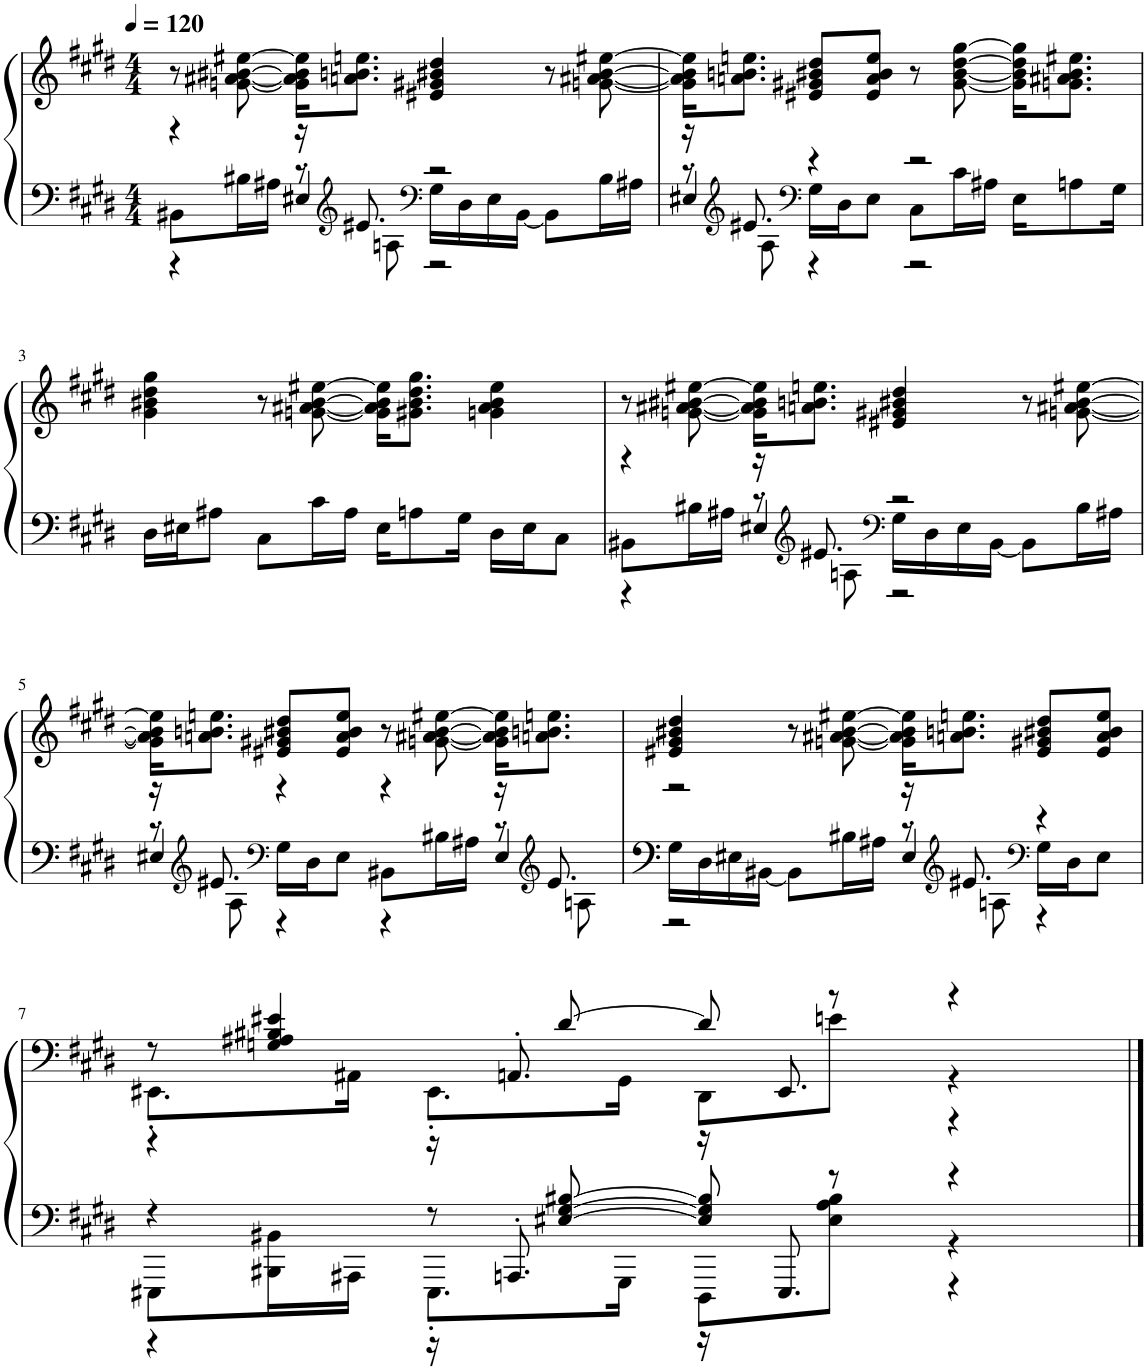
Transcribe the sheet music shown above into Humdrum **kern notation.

**kern	**kern
*part1	*part1
*staff2	*staff1
*I"Grand Piano, Acoustic Grand Piano	*
*I'Pno	*
*clefF4	*clefG2
*k[f#c#g#d#]	*k[f#c#g#d#]
*M4/4	*M4/4
*MM120	*MM120
=1	=1
*^	*
*	*^	*
4r	8BB#X\L	4r	8r
.	16B#X\L	.	[8gn\ [8a#X\ [8b#X\ [8ee#X\
.	16A#X\JJ	.	.
16r	8r	4E#X'/	16g\] 16a#\] 16b#\] 16ee#\]KL
*clefG2	*	*	*
8.e#X/	.	.	8.an\ 8.bn\ 8.een\J
.	8An\	.	.
*clefF4	*	*	*
2r	16G#\LL	2r	4e#X/ 4g#X/ 4b#X/ 4dd#/
.	16D#\	.	.
.	16E#\	.	.
.	[16BB#\JJ	.	.
.	8BB#\L]	.	8r
.	16B#\L	.	[8gn\ [8a#X\ [8b#\ [8ee#X\
.	16A#X\JJ	.	.
=2	=2	=2	=2
16r	8r	4E#X'/	16g\] 16a#\] 16b#\] 16ee#\]KL
*clefG2	*	*	*
8.e#X/	.	.	8.an\ 8.bn\ 8.een\J
.	8A\	.	.
*clefF4	*	*	*
4r	16G#\LL	4r	8e#X/ 8g#X/ 8b#X/ 8dd#/L
.	16D#\J	.	.
.	8E#\J	.	8e#/ 8a/ 8b#/ 8ee/J
2r	8C#\L	2r	8r
.	16c#\L	.	[8g#\ [8b#\ [8dd#\ [8gg#\
.	16A#X\JJ	.	.
.	16E#\KL	.	16g#\] 16b#\] 16dd#\] 16gg#\]KL
.	8An\	.	8.gn\ 8.a#X\ 8.b#\ 8.ee#X\J
.	16G#\Jk	.	.
*v	*v	*v	*
!!LO:LB:g=z
=3	=3
16D#\LL	4g#\ 4b#X\ 4dd#\ 4gg#\
16E#X\J	.
8A#X\J	.
8C#\L	8r
16c#\L	[8gn\ [8a#X\ [8b#\ [8ee#X\
16A#\JJ	.
16E#\KL	16g\] 16a#\] 16b#\] 16ee#\]KL
8An\	8.g#X\ 8.b#\ 8.dd#\ 8.gg#\J
16G#\Jk	.
16D#\LL	4gn\ 4a#\ 4b#\ 4ee#\
16E#\J	.
8C#\J	.
=4	=4
*^	*
*	*^	*
4r	8BB#X\L	4r	8r
.	16B#X\L	.	[8gn\ [8a#X\ [8b#X\ [8ee#X\
.	16A#X\JJ	.	.
16r	8r	4E#X'/	16g\] 16a#\] 16b#\] 16ee#\]KL
*clefG2	*	*	*
8.e#X/	.	.	8.an\ 8.bn\ 8.een\J
.	8An\	.	.
*clefF4	*	*	*
2r	16G#\LL	2r	4e#X/ 4g#X/ 4b#X/ 4dd#/
.	16D#\	.	.
.	16E#\	.	.
.	[16BB#\JJ	.	.
.	8BB#\L]	.	8r
.	16B#\L	.	[8gn\ [8a#X\ [8b#\ [8ee#X\
.	16A#X\JJ	.	.
!!LO:LB:g=z
=5	=5	=5	=5
16r	8r	4E#X'/	16g\] 16a#\] 16b#\] 16ee#\]KL
*clefG2	*	*	*
8.e#X/	.	.	8.an\ 8.bn\ 8.een\J
.	8A\	.	.
*clefF4	*	*	*
4r	16G#\LL	4r	8e#X/ 8g#X/ 8b#X/ 8dd#/L
.	16D#\J	.	.
.	8E#\J	.	8e#/ 8a/ 8b#/ 8ee/J
4r	8BB#X\L	4r	8r
.	16B#X\L	.	[8gn\ [8a#X\ [8b#\ [8ee#X\
.	16A#X\JJ	.	.
16r	8r	4E#'/	16g\] 16a#\] 16b#\] 16ee#\]KL
*clefG2	*	*	*
8.e#/	.	.	8.an\ 8.bn\ 8.een\J
.	8An\	.	.
=6	=6	=6	=6
2r	16G#\LL	2r	4e#X/ 4g#/ 4b#X/ 4dd#/
.	16D#\	.	.
.	16E#X\	.	.
.	[16BB#X\JJ	.	.
.	8BB#\L]	.	8r
.	16B#X\L	.	[8gn\ [8a#X\ [8b#\ [8ee#X\
.	16A#X\JJ	.	.
16r	8r	4E#'/	16g\] 16a#\] 16b#\] 16ee#\]KL
*clefG2	*	*	*
8.e#X/	.	.	8.an\ 8.bn\ 8.een\J
.	8An\	.	.
*clefF4	*	*	*
4r	16G#\LL	4r	8e#/ 8g#X/ 8b#X/ 8dd#/L
.	16D#\J	.	.
.	8E#\J	.	8e#/ 8a/ 8b#/ 8ee/J
!!LO:LB:g=z
=7	=7	=7	=7
*	*	*	*^
*	*	*	*	*^
4r	8EEE#X\L	4r	8r	8.EE#X'\L	4r
.	16BBB#X\ 16BB#X\L	.	4Gn/ 4A#X/ 4B#X/ 4e#X/	.	.
.	16AAA#X\JJ	.	.	16AA#X\Jk	.
8r	8.EEE#'\L	16r	.	8.EE#'\L	16r
.	.	8.AAAn'/	.	.	8.AAn'/
[8E#X/ [8G#/ [8B#X/	.	.	[8d#/	.	.
.	16GGG#\Jk	.	.	16GG#\Jk	.
8E#/] 8G#/] 8B#/]	8DDD#'\L	16r	8d#/]	8DD#'\L	16r
.	.	8.EEE#/	.	.	8.EE#/
8r	8E#\ 8A\ 8B#\J	.	8r	8en\J	.
4r	4r	4r	4r	4r	4r
*v	*v	*v	*	*	*
*	*v	*v	*v
==	==
*-	*-
